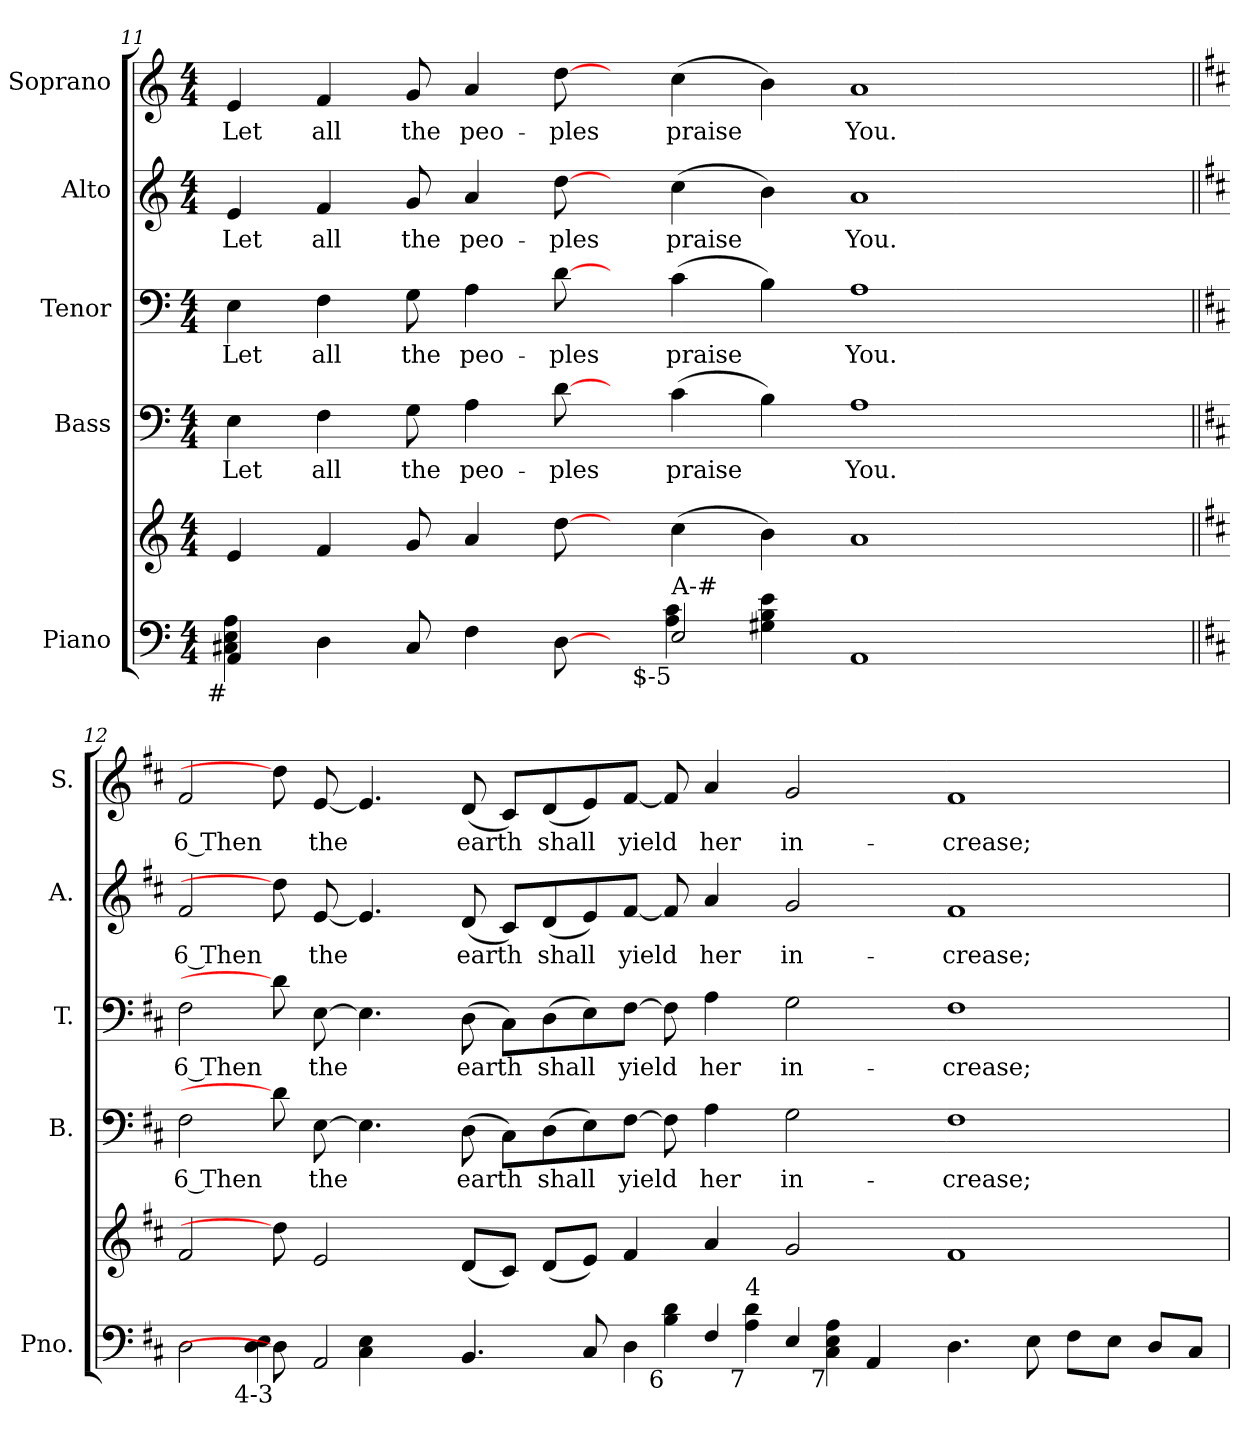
**kern	**kern	**kern	**text	**kern	**text	**kern	**text	**kern	**text
*part5	*part5	*part4	*part4	*part3	*part3	*part2	*part2	*part1	*part1
*staff6	*staff5	*staff4	*staff4	*staff3	*staff3	*staff2	*staff2	*staff1	*staff1
*I"Piano	*	*I"Bass	*	*I"Tenor	*	*I"Alto	*	*I"Soprano	*
*I'Pno.	*	*I'B.	*	*I'T.	*	*I'A.	*	*I'S.	*
!!LO:PB:g=z
*clefF4	*clefG2	*clefF4	*	*clefF4	*	*clefG2	*	*clefG2	*
*k[]	*k[]	*k[]	*	*k[]	*	*k[]	*	*k[]	*
*C:	*C:	*C:	*	*C:	*	*C:	*	*C:	*
*M4/4	*M4/4	*M4/4	*	*M4/4	*	*M4/4	*	*M4/4	*
=11	=11	=11	=11	=11	=11	=11	=11	=11	=11
*^	*	*	*	*	*	*	*	*	*
!	!	!	!	!LO:LY:b:color=#000000	!	!	!	!	!	!
!	!	!	!	!	!	!LO:LY:b:color=#000000	!	!	!	!
!	!	!	!	!	!	!	!	!LO:LY:b:color=#000000	!	!
!LO:TX:b:rj:t=#	!	!	!	!	!	!	!	!	!	!
!	!	!	!	!	!	!	!	!	!	!LO:LY:b:color=#000000
4AAi/	4C#Xi\ 4Ei 4Ai	4ei/	4Ei\	Let	4Ei\	Let	4ei/	Let	4ei/	Let
!	!	!	!	!LO:LY:b:color=#000000	!	!	!	!	!	!
!	!	!	!	!	!	!LO:LY:b:color=#000000	!	!	!	!
!	!	!	!	!	!	!	!	!LO:LY:b:color=#000000	!	!
!	!	!	!	!	!	!	!	!	!	!LO:LY:b:color=#000000
4Di\	4ryy	4fi/	4Fi\	all	4Fi\	all	4fi/	all	4fi/	all
!	!	!	!	!LO:LY:b:color=#000000	!	!	!	!	!	!
!	!	!	!	!	!	!LO:LY:b:color=#000000	!	!	!	!
!	!	!	!	!	!	!	!	!LO:LY:b:color=#000000	!	!
!	!	!	!	!	!	!	!	!	!	!LO:LY:b:color=#000000
8C#i/	2ryy	8gi/	8Gi\	the	8Gi\	the	8gi/	the	8gi/	the
!	!	!	!	!LO:LY:b:color=#000000	!	!	!	!	!	!
!	!	!	!	!	!	!LO:LY:b:color=#000000	!	!	!	!
!	!	!	!	!	!	!	!	!LO:LY:b:color=#000000	!	!
!	!	!	!	!	!	!	!	!	!	!LO:LY:b:color=#000000
4Fi\	.	4ai/	4Ai\	peo-	4Ai\	peo-	4ai/	peo-	4ai/	peo-
!	!	!	!	!LO:LY:b:color=#000000	!	!	!	!	!	!
!	!	!	!	!	!	!LO:LY:b:color=#000000	!	!	!	!
!	!	!	!	!	!	!	!	!LO:LY:b:color=#000000	!	!
!	!	!	!	!	!	!	!	!	!	!LO:LY:b:color=#000000
[8Di\	.	[8ddi\	[8di\	-ples	[8di\	-ples	[8ddi\	-ples	[8ddi\	-ples
8ryy	8ryy	8ryy	8ryy	.	8ryy	.	8ryy	.	8ryy	.
!	!	!	!	!LO:LY:b:color=#000000	!	!	!	!	!	!
!	!	!	!	!	!	!LO:LY:b:color=#000000	!	!	!	!
!	!	!	!	!	!	!	!	!LO:LY:b:color=#000000	!	!
!LO:TX:b:rj:t=$-5	!	!	!	!	!	!	!	!	!	!
!LO:TX:t=A-#	!	!	!	!	!	!	!	!	!	!
!	!	!	!	!	!	!	!	!	!	!LO:LY:b:color=#000000
2Ei/	4Ai\ 4ci	(4cci\	(4ci\	praise	(4ci\	praise	(4cci\	praise	(4cci\	praise
.	4G#Xi\ 4Bi 4ei	4bi\)	4Bi\)	.	4Bi\)	.	4bi\)	.	4bi\)	.
!	!	!	!	!LO:LY:b:color=#000000	!	!	!	!	!	!
!	!	!	!	!	!	!LO:LY:b:color=#000000	!	!	!	!
!	!	!	!	!	!	!	!	!LO:LY:b:color=#000000	!	!
!	!	!	!	!	!	!	!	!	!	!LO:LY:b:color=#000000
1AAi	8ryy	1ai	1Ai	You.	1Ai	You.	1ai	You.	1ai	You.
.	4ryy	.	.	.	.	.	.	.	.	.
.	2ryy	.	.	.	.	.	.	.	.	.
.	8ryy	.	.	.	.	.	.	.	.	.
!!LO:PB:g=z
=12||	=12||	=12||	=12||	=12||	=12||	=12||	=12||	=12||	=12||	=12||
*k[f#c#]	*	*k[f#c#]	*k[f#c#]	*	*k[f#c#]	*	*k[f#c#]	*	*k[f#c#]	*
*D:	*	*D:	*D:	*	*D:	*	*D:	*	*D:	*
!	!	!	!	!LO:LY:b:color=#000000	!	!	!	!	!	!
!	!	!	!	!	!	!LO:LY:b:color=#000000	!	!	!	!
!	!	!	!	!	!	!	!	!LO:LY:b:color=#000000	!	!
!	!	!	!	!	!	!	!	!	!	!LO:LY:b:color=#000000
2Di\	2ryy	2f#i/	2F#i\	6 Then	2F#i\	6 Then	2f#i/	6 Then	2f#i/	6 Then
!LO:TX:b:rj:t=4-3	!	!	!	!	!	!	!	!	!	!
8Di\]	4Di\ 4Ei	8ddi\]	8di\]	.	8di\]	.	8ddi\]	.	8ddi\]	.
!	!	!	!	!LO:LY:b:color=#000000	!	!	!	!	!	!
!	!	!	!	!	!	!LO:LY:b:color=#000000	!	!	!	!
!	!	!	!	!	!	!	!	!LO:LY:b:color=#000000	!	!
!	!	!	!	!	!	!	!	!	!	!LO:LY:b:color=#000000
2AAi/	.	2ei/	[>8Ei\	the	[>8Ei\	the	[<8ei/	the	[<8ei/	the
.	4C#i\ 4Ei	.	4.Ei\]	.	4.Ei\]	.	4.ei/]	.	4.ei/]	.
.	2ryy	.	.	.	.	.	.	.	.	.
!	!	!	!	!LO:LY:b:color=#000000	!	!	!	!	!	!
!	!	!	!	!	!	!LO:LY:b:color=#000000	!	!	!	!
!	!	!	!	!	!	!	!	!LO:LY:b:color=#000000	!	!
!	!	!	!	!	!	!	!	!	!	!LO:LY:b:color=#000000
4.BBi/	.	(8di/L	(8Di\	earth	(8Di\	earth	(8di/	earth	(8di/	earth
.	.	8c#i/J)	8C#i\L)	.	8C#i\L)	.	8c#i/L)	.	8c#i/L)	.
!	!	!	!	!LO:LY:b:color=#000000	!	!	!	!	!	!
!	!	!	!	!	!	!LO:LY:b:color=#000000	!	!	!	!
!	!	!	!	!	!	!	!	!LO:LY:b:color=#000000	!	!
!	!	!	!	!	!	!	!	!	!	!LO:LY:b:color=#000000
.	.	(8di/L	(8Di\	shall	(8Di\	shall	(8di/	shall	(8di/	shall
8C#i/	4ryy	8ei/J)	8Ei\)	.	8Ei\)	.	8ei/)	.	8ei/)	.
!	!	!	!	!LO:LY:b:color=#000000	!	!	!	!	!	!
!	!	!	!	!	!	!LO:LY:b:color=#000000	!	!	!	!
!	!	!	!	!	!	!	!	!LO:LY:b:color=#000000	!	!
!	!	!	!	!	!	!	!	!	!	!LO:LY:b:color=#000000
4Di\	.	4f#i/	[>8F#i\J	yield	[>8F#i\J	yield	[<8f#i/J	yield	[<8f#i/J	yield
!	!LO:TX:b:rj:t=6	!	!	!	!	!	!	!	!	!
.	4Bi\ 4di	.	8F#i\]	.	8F#i\]	.	8f#i/]	.	8f#i/]	.
!	!	!	!	!LO:LY:b:color=#000000	!	!	!	!	!	!
!	!	!	!	!	!	!LO:LY:b:color=#000000	!	!	!	!
!	!	!	!	!	!	!	!	!LO:LY:b:color=#000000	!	!
!	!	!	!	!	!	!	!	!	!	!LO:LY:b:color=#000000
4F#i/	.	4ai/	4Ai\	her	4Ai\	her	4ai/	her	4ai/	her
!	!LO:TX:b:rj:t=7	!	!	!	!	!	!	!	!	!
!	!LO:TX:t=4	!	!	!	!	!	!	!	!	!
.	4Ai\ 4di	.	.	.	.	.	.	.	.	.
!	!	!	!	!LO:LY:b:color=#000000	!	!	!	!	!	!
!	!	!	!	!	!	!LO:LY:b:color=#000000	!	!	!	!
!	!	!	!	!	!	!	!	!LO:LY:b:color=#000000	!	!
!	!	!	!	!	!	!	!	!	!	!LO:LY:b:color=#000000
4Ei/	.	2gi/	2Gi\	in-	2Gi\	in-	2gi/	in-	2gi/	in-
!	!LO:TX:b:rj:t=7	!	!	!	!	!	!	!	!	!
.	4C#i\ 4Ei 4Ai	.	.	.	.	.	.	.	.	.
4AAi/	.	.	.	.	.	.	.	.	.	.
.	2ryy	.	.	.	.	.	.	.	.	.
!	!	!	!	!LO:LY:b:color=#000000	!	!	!	!	!	!
!	!	!	!	!	!	!LO:LY:b:color=#000000	!	!	!	!
!	!	!	!	!	!	!	!	!LO:LY:b:color=#000000	!	!
!	!	!	!	!	!	!	!	!	!	!LO:LY:b:color=#000000
4.Di\	.	1f#i	1F#i	-crease;	1F#i	-crease;	1f#i	-crease;	1f#i	-crease;
8Ei\	2ryy	.	.	.	.	.	.	.	.	.
8F#i\L	.	.	.	.	.	.	.	.	.	.
8Ei\J	.	.	.	.	.	.	.	.	.	.
8Di/L	.	.	.	.	.	.	.	.	.	.
8C#i/J	8ryy	.	.	.	.	.	.	.	.	.
*v	*v	*	*	*	*	*	*	*	*	*
=	=	=	=	=	=	=	=	=	=
*-	*-	*-	*-	*-	*-	*-	*-	*-	*-
